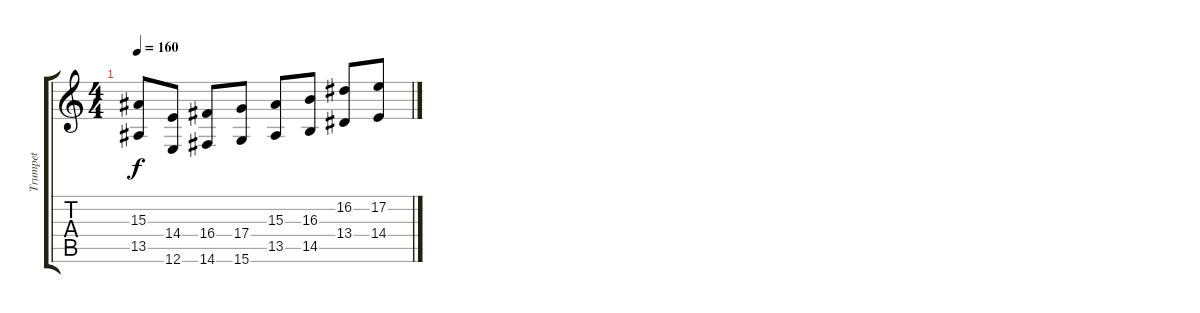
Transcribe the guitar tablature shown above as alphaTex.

\track ("Trumpet" "Trumpet") {instrument frenchhorn}
\staff {score tabs}
\tuning (E4 B3 G3 D3 A2 E2) {hide}
\ts (4 4)
\tempo 160
\clef g2
\ks c
(15.3{t} 13.5{t}).8{dy f} (14.4 12.6).8 (16.4 14.6).8 (17.4 15.6).8 (15.3 13.5).8 (16.3 14.5).8 (16.2 13.4).8 (17.2 14.4).8
